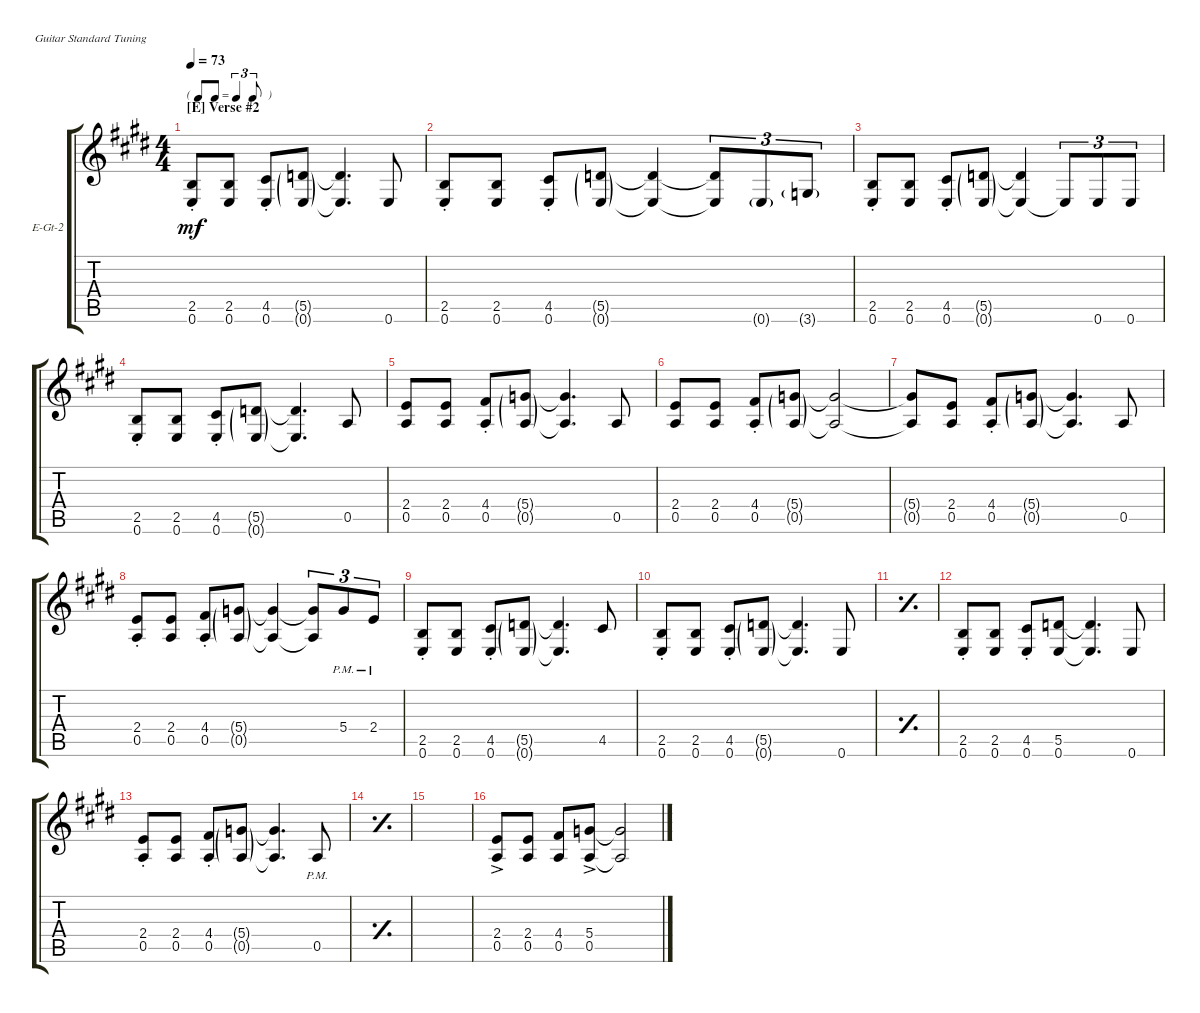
\defaultSystemsLayout 4
\bracketExtendMode groupsimilarinstruments
\firstSystemTrackNameOrientation horizontal
\otherSystemsTrackNameOrientation horizontal
\track ("Electric Guitar #2" "E-Gt-2") {instrument overdrivenguitar}
\staff {score tabs}
\tuning (E4 B3 G3 D3 A2 E2)
\ts (4 4)
\tf triplet8th
\section ("E" "Verse #2")
\tempo 73
\clef g2
\ks e
(2.5{st} 0.6{st}).8{dy mf} (2.5 0.6).8 (4.5{st} 0.6{st}).8 (5.5{g} 0.6{g}).8 (5.5{t} 0.6{t}).4{d} 0.6.8 |
(2.5{st} 0.6{st}).8 (2.5 0.6).8 (4.5{st} 0.6{st}).8 (5.5{g} 0.6{g}).8 (5.5{t} 0.6{t}).4 (0.6{t} 5.5{t}).8{tu (3 2)} 0.6{g}.8{tu (3 2)} 3.6{g}.8{tu (3 2)} |
(2.5{st} 0.6{st}).8 (2.5 0.6).8 (4.5{st} 0.6{st}).8 (5.5{g} 0.6{g}).8 (5.5{t} 0.6{t}).4 0.6{t}.8{tu (3 2)} 0.6.8{tu (3 2)} 0.6.8{tu (3 2)} |
(2.5{st} 0.6{st}).8 (0.6 2.5).8 (4.5{st} 0.6{st}).8 (0.6{g} 5.5{g}).8 (5.5{t} 0.6{t}).4{d} 0.5.8 |
(2.4 0.5).8 (0.5 2.4).8 (4.4{st} 0.5{st}).8 (5.4{g} 0.5{g}).8 (0.5{t} 5.4{t}).4{d} 0.5.8 |
(2.4 0.5).8 (0.5 2.4).8 (4.4{st} 0.5{st}).8 (5.4{g} 0.5{g}).8 (0.5{t} 5.4{t}).2 |
(5.4{t} 0.5{t}).8 (0.5 2.4).8 (4.4{st} 0.5{st}).8 (5.4{g} 0.5{g}).8 (0.5{t} 5.4{t}).4{d} 0.5.8 |
(2.4{st} 0.5{st}).8 (0.5 2.4).8 (4.4{st} 0.5{st}).8 (5.4{g} 0.5{g}).8 (5.4{t} 0.5{t}).4 (5.4{t} 0.5{t}).8{tu (3 2)} 5.4{pm}.8{tu (3 2)} 2.4{pm}.8{tu (3 2)} |
(2.5{st} 0.6{st}).8 (2.5 0.6).8 (4.5{st} 0.6{st}).8 (5.5{g} 0.6{g}).8 (5.5{t} 0.6{t}).4{d} 4.5.8 |
(2.5{st} 0.6{st}).8 (2.5 0.6).8 (4.5{st} 0.6{st}).8 (5.5{g} 0.6{g}).8 (5.5{t} 0.6{t}).4{d} 0.6.8 |
\simile simple
|
\simile none
(2.5{st} 0.6{st}).8 (2.5 0.6).8 (4.5{st} 0.6{st}).8 (5.5 0.6).8 (5.5{t} 0.6{t}).4{d} 0.6.8 |
(2.4{st} 0.5{st}).8 (0.5 2.4).8 (4.4{st} 0.5{st}).8 (5.4{g} 0.5{g}).8 (0.5{t} 5.4{t}).4{d} 0.5{pm}.8 |
\simile simple
|
|
\simile none
(2.4 0.5{ac}).8 (0.5 2.4).8 (4.4 0.5).8 (5.4 0.5{ac}).8 (0.5{t} 5.4{t}).2
